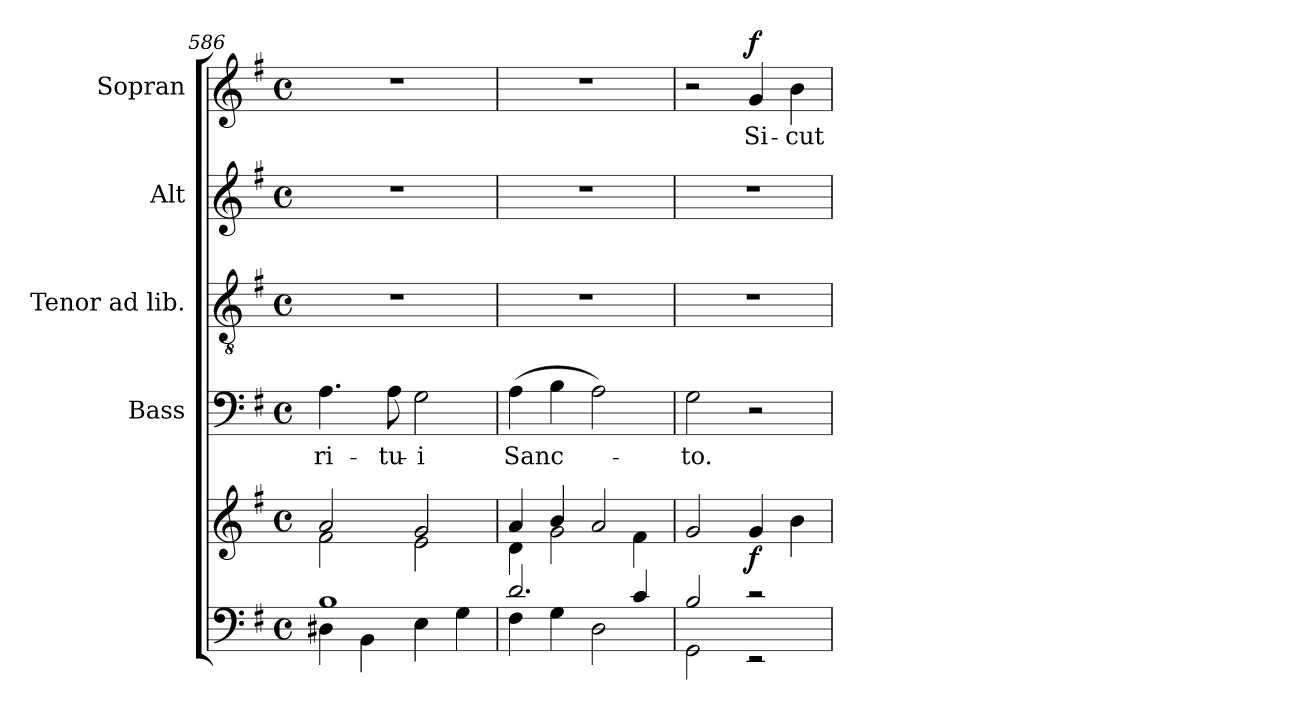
**kern	**kern	**dynam	**kern	**text	**kern	**kern	**kern	**text	**dynam
*part5	*part5	*part5	*part4	*part4	*part3	*part2	*part1	*part1	*part1
*staff6	*staff5	*staff5/6	*staff4	*staff4	*staff3	*staff2	*staff1	*staff1	*staff1
*	*	*	*I"Bass	*	*I"Tenor ad lib.	*I"Alt	*I"Sopran	*	*
*	*	*	*I'B.	*	*I'T.	*I'A.	*I'S.	*	*
*clefF4	*clefG2	*	*clefF4	*	*clefGv2	*clefG2	*clefG2	*	*
*k[f#]	*k[f#]	*	*k[f#]	*	*k[f#]	*k[f#]	*k[f#]	*	*
*G:	*G:	*	*G:	*	*G:	*G:	*G:	*	*
*M4/4	*M4/4	*	*M4/4	*	*M4/4	*M4/4	*M4/4	*	*
*met(c)	*met(c)	*	*met(c)	*	*met(c)	*met(c)	*met(c)	*	*
=586	=586	=586	=586	=586	=586	=586	=586	=586	=586
*^	*^	*	*	*	*	*	*	*	*
!	!	!	!	!	!	!LO:LY:b	!	!	!	!	!
1B	4D#X\	2a/	2f#\	.	4.A\	-ri-	1r	1r	1r	.	.
.	4BB\	.	.	.	.	.	.	.	.	.	.
!	!	!	!	!	!	!LO:LY:b	!	!	!	!	!
.	.	.	.	.	8A\	-tu-	.	.	.	.	.
!	!	!	!	!	!	!LO:LY:b	!	!	!	!	!
.	4E\	2g/	2e\	.	2G\	-i	.	.	.	.	.
.	4G\	.	.	.	.	.	.	.	.	.	.
=587	=587	=587	=587	=587	=587	=587	=587	=587	=587	=587	=587
!	!	!	!	!	!	!LO:LY:b	!	!	!	!	!
2.d/	4F#\	4a/	4d\	.	(>4A\	Sanc-	1r	1r	1r	.	.
.	4G\	4b/	2g\	.	4B\	.	.	.	.	.	.
.	2D\	2a/	.	.	2A\)	.	.	.	.	.	.
4c/	.	.	4f#\	.	.	.	.	.	.	.	.
=588	=588	=588	=588	=588	=588	=588	=588	=588	=588	=588	=588
!	!	!	!	!	!	!LO:LY:b	!	!	!	!	!
*	*	*v	*v	*	*	*	*	*	*	*	*
2B/	2GG\	2g/	.	2G\	-to.	1r	1r	2r	.	.
!	!	!	!LO:DY:b	!	!	!	!	!	!LO:LY:b	!LO:DY:a
2r	2r	4g/	f	2r	.	.	.	4g/	Si-	f
!	!	!	!	!	!	!	!	!	!LO:LY:b	!
.	.	4b\	.	.	.	.	.	4b\	-cut	.
*v	*v	*	*	*	*	*	*	*	*	*
=	=	=	=	=	=	=	=	=	=
*-	*-	*-	*-	*-	*-	*-	*-	*-	*-
